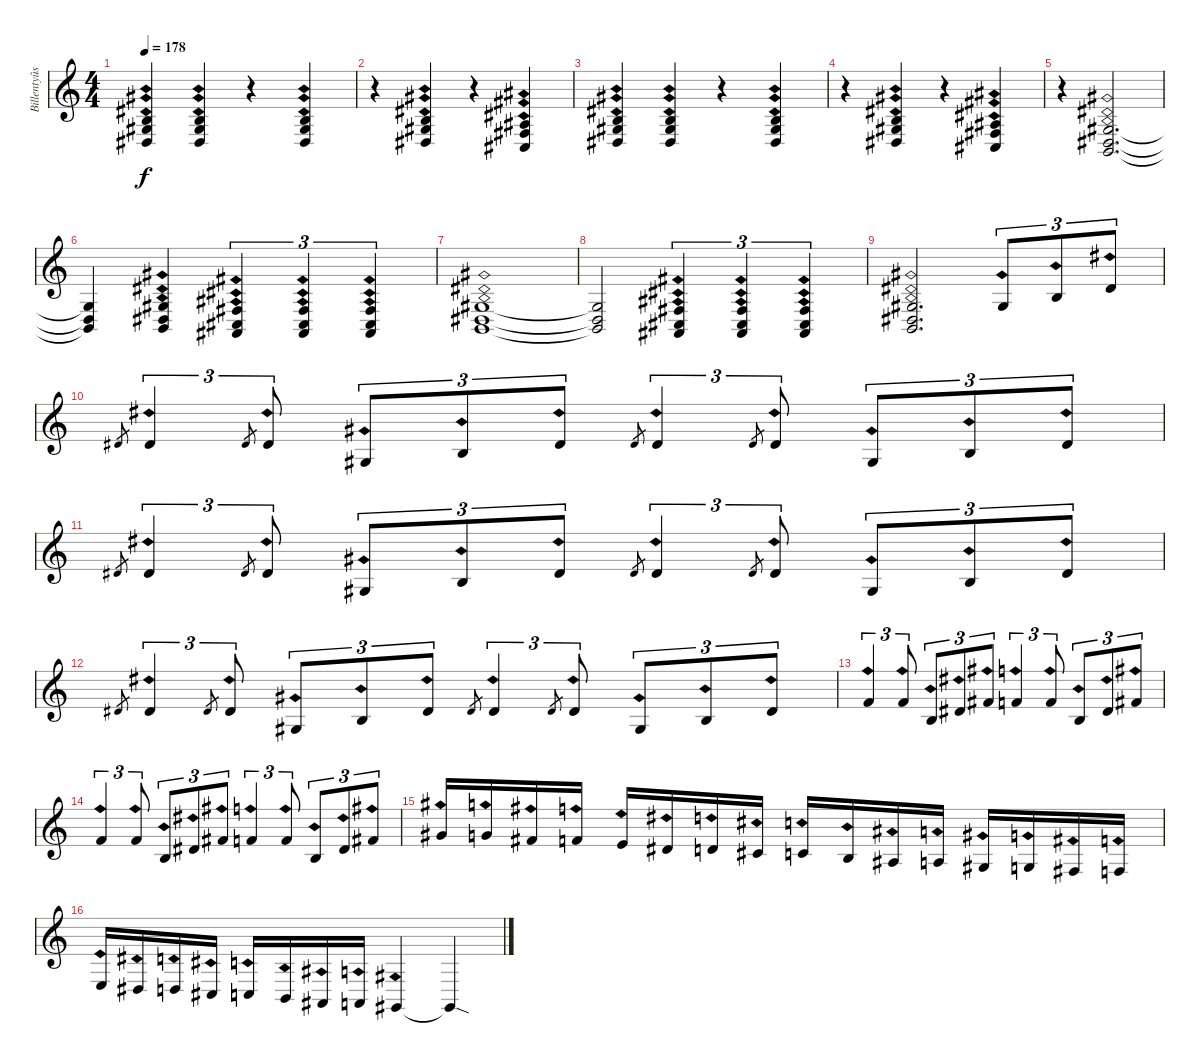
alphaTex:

\track ("Billentyûs 1 (David Rosenthal)" "Billentyûs") {instrument percussiveorgan}
\staff {score}
\tuning (E4 B3 G3 D3 A2 E2 B1) {hide}
\ts (4 4)
\tempo 178
\clef g2
\ks c
(0.2{ph 12} 1.3{ph 12} 1.4{ph 12}).4{dy f} (0.2{ph 12} 1.3{ph 12} 1.4{ph 12}).4 r.4 (0.2{ph 12} 1.3{ph 12} 1.4{ph 12}).4 |
r.4 (0.2{ph 12} 1.3{ph 12} 1.4{ph 12}).4 r.4 (3.3{ph 12} 4.4{ph 12} 4.5{ph 12}).4 |
(0.2{ph 12} 1.3{ph 12} 1.4{ph 12}).4 (0.2{ph 12} 1.3{ph 12} 1.4{ph 12}).4 r.4 (0.2{ph 12} 1.3{ph 12} 1.4{ph 12}).4 |
r.4 (0.2{ph 12} 1.3{ph 12} 1.4{ph 12}).4 r.4 (3.3{ph 12} 4.4{ph 12} 4.5{ph 12}).4 |
r.4 (1.3{ph 12} 1.4{ph 12} 2.5{ph 12}).2{d} |
(1.3{t} 1.4{t} 2.5{t}).4 (1.3{ph 12} 1.4{ph 12} 2.5{ph 12}).4 (4.4{ph 12} 4.5{ph 12} 6.6{ph 12}).4{tu (3 2)} (4.4{ph 12} 4.5{ph 12} 6.6{ph 12}).4{tu (3 2)} (4.4{ph 12} 4.5{ph 12} 6.6{ph 12}).4{tu (3 2)} |
(6.4{ph 12} 6.5{ph 12} 7.6{ph 12}).1 |
(6.4{t} 6.5{t} 7.6{t}).2 (4.4{ph 12} 4.5{ph 12} 6.6{ph 12}).4{tu (3 2)} (4.4{ph 12} 4.5{ph 12} 6.6{ph 12}).4{tu (3 2)} (4.4{ph 12} 4.5{ph 12} 6.6{ph 12}).4{tu (3 2)} |
(6.4{ph 12} 6.5{ph 12} 7.6{ph 12}).2{d} 6.4{ph 12}.8{tu (3 2)} 0.2{ph 12}.8{tu (3 2)} 4.2{ph 12}.8{tu (3 2)} |
4.2.8{gr} 4.2{ph 12}.4{tu (3 2)} 4.2.8{gr} 4.2{ph 12}.8{tu (3 2)} 1.3{ph 12}.8{tu (3 2)} 0.2{ph 12}.8{tu (3 2)} 4.2{ph 12}.8{tu (3 2)} 4.2.8{gr} 4.2{ph 12}.4{tu (3 2)} 4.2.8{gr} 4.2{ph 12}.8{tu (3 2)} 1.3{ph 12}.8{tu (3 2)} 0.2{ph 12}.8{tu (3 2)} 4.2{ph 12}.8{tu (3 2)} |
4.2.8{gr} 4.2{ph 12}.4{tu (3 2)} 4.2.8{gr} 4.2{ph 12}.8{tu (3 2)} 1.3{ph 12}.8{tu (3 2)} 0.2{ph 12}.8{tu (3 2)} 4.2{ph 12}.8{tu (3 2)} 4.2.8{gr} 4.2{ph 12}.4{tu (3 2)} 4.2.8{gr} 4.2{ph 12}.8{tu (3 2)} 1.3{ph 12}.8{tu (3 2)} 0.2{ph 12}.8{tu (3 2)} 4.2{ph 12}.8{tu (3 2)} |
4.2.8{gr} 4.2{ph 12}.4{tu (3 2)} 4.2.8{gr} 4.2{ph 12}.8{tu (3 2)} 1.3{ph 12}.8{tu (3 2)} 0.2{ph 12}.8{tu (3 2)} 4.2{ph 12}.8{tu (3 2)} 4.2.8{gr} 4.2{ph 12}.4{tu (3 2)} 4.2.8{gr} 4.2{ph 12}.8{tu (3 2)} 1.3{ph 12}.8{tu (3 2)} 0.2{ph 12}.8{tu (3 2)} 4.2{ph 12}.8{tu (3 2)} |
1.1{ph 12}.4{tu (3 2)} 1.1{ph 12}.8{tu (3 2)} 0.2{ph 12}.8{tu (3 2)} 4.2{ph 12}.8{tu (3 2)} 2.1{ph 12}.8{tu (3 2)} 1.1{ph 12}.4{tu (3 2)} 1.1{ph 12}.8{tu (3 2)} 0.2{ph 12}.8{tu (3 2)} 4.2{ph 12}.8{tu (3 2)} 2.1{ph 12}.8{tu (3 2)} |
1.1{ph 12}.4{tu (3 2)} 1.1{ph 12}.8{tu (3 2)} 0.2{ph 12}.8{tu (3 2)} 4.2{ph 12}.8{tu (3 2)} 2.1{ph 12}.8{tu (3 2)} 1.1{ph 12}.4{tu (3 2)} 1.1{ph 12}.8{tu (3 2)} 0.2{ph 12}.8{tu (3 2)} 4.2{ph 12}.8{tu (3 2)} 2.1{ph 12}.8{tu (3 2)} |
4.1{ph 12}.16 3.1{ph 12}.16 2.1{ph 12}.16 1.1{ph 12}.16 0.1{ph 12}.16 4.2{ph 12}.16 3.2{ph 12}.16 2.2{ph 12}.16 1.2{ph 12}.16 0.2{ph 12}.16 3.3{ph 12}.16 2.3{ph 12}.16 1.3{ph 12}.16 0.3{ph 12}.16 4.4{ph 12}.16 3.4{ph 12}.16 |
2.4{ph 12}.16 1.4{ph 12}.16 0.4{ph 12}.16 4.5{ph 12}.16 3.5{ph 12}.16 2.5{ph 12}.16 1.5{ph 12}.16 0.5{ph 12}.16 4.6{ph 12}.4 4.6{sod t}.4
